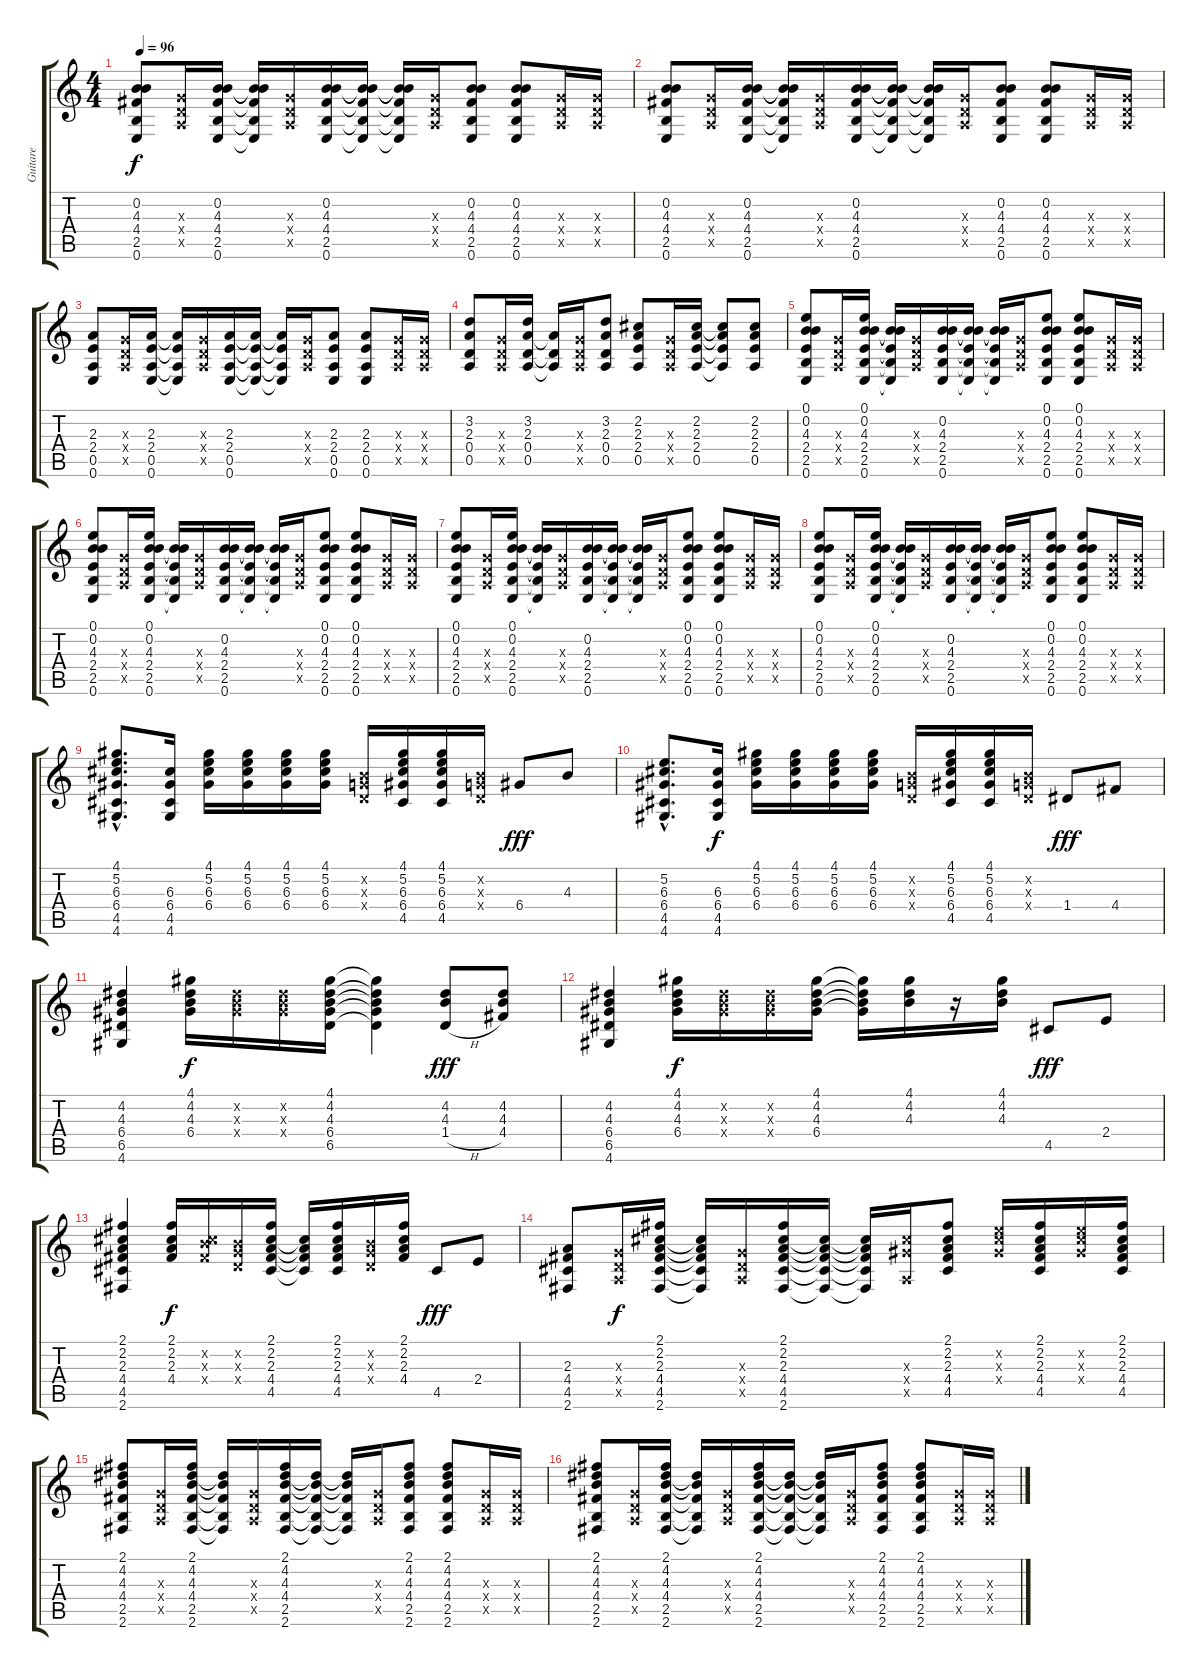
\track ("Guitare" "Guitare") {instrument electricguitarclean}
\staff {score tabs}
\tuning (E4 B3 G3 D3 A2 E2) {hide}
\ts (4 4)
\tempo 96
\clef g2
\ks c
(0.2 4.3 4.4 2.5 0.6).8{dy f} (0.3{x} 0.4{x} 0.5{x}).16 (0.2 4.3 4.4 2.5 0.6).16 (0.2{t} 4.3{t} 4.4{t} 2.5{t} 0.6{t}).16 (0.3{x} 0.4{x} 0.5{x}).16 (0.2 4.3 4.4 2.5 0.6).16 (0.2{t} 4.3{t} 4.4{t} 2.5{t} 0.6{t}).16 (0.2{t} 4.3{t} 4.4{t} 2.5{t} 0.6{t}).16 (0.3{x} 0.4{x} 0.5{x}).16 (0.2 4.3 4.4 2.5 0.6).8 (0.2 4.3 4.4 2.5 0.6).8 (0.3{x} 0.4{x} 0.5{x}).16 (0.3{x} 0.4{x} 0.5{x}).16 |
(0.2 4.3 4.4 2.5 0.6).8 (0.3{x} 0.4{x} 0.5{x}).16 (0.2 4.3 4.4 2.5 0.6).16 (0.2{t} 4.3{t} 4.4{t} 2.5{t} 0.6{t}).16 (0.3{x} 0.4{x} 0.5{x}).16 (0.2 4.3 4.4 2.5 0.6).16 (0.2{t} 4.3{t} 4.4{t} 2.5{t} 0.6{t}).16 (0.2{t} 4.3{t} 4.4{t} 2.5{t} 0.6{t}).16 (0.3{x} 0.4{x} 0.5{x}).16 (0.2 4.3 4.4 2.5 0.6).8 (0.2 4.3 4.4 2.5 0.6).8 (0.3{x} 0.4{x} 0.5{x}).16 (0.3{x} 0.4{x} 0.5{x}).16 |
(2.3 2.4 0.5 0.6).8 (0.3{x} 0.4{x} 0.5{x}).16 (2.3 2.4 0.5 0.6).16 (2.3{t} 2.4{t} 0.5{t} 0.6{t}).16 (0.3{x} 0.4{x} 0.5{x}).16 (2.3 2.4 0.5 0.6).16 (2.3{t} 2.4{t} 0.5{t} 0.6{t}).16 (2.3{t} 2.4{t} 0.5{t} 0.6{t}).16 (0.3{x} 0.4{x} 0.5{x}).16 (2.3 2.4 0.5 0.6).8 (2.3 2.4 0.5 0.6).8 (0.3{x} 0.4{x} 0.5{x}).16 (0.3{x} 0.4{x} 0.5{x}).16 |
(3.2 2.3 0.4 0.5).8 (0.3{x} 0.4{x} 0.5{x}).16 (3.2 2.3 0.4 0.5).16 (2.3{t} 0.4{t} 0.5{t}).16 (0.3{x} 0.4{x} 0.5{x}).16 (3.2 2.3 0.4 0.5).8 (2.2 2.3 2.4 0.5).8 (0.3{x} 0.4{x} 0.5{x}).16 (2.2 2.3 2.4 0.5).16 (2.2{t} 2.3{t} 2.4{t} 0.5{t}).8 (2.2 2.3 2.4 0.5).8 |
(0.1 0.2 4.3 2.4 2.5 0.6).8 (0.3{x} 0.4{x} 0.5{x}).16 (0.1 0.2 4.3 2.4 2.5 0.6).16 (0.2{t} 4.3{t} 2.4{t} 2.5{t} 0.6{t}).16 (0.3{x} 0.4{x} 0.5{x}).16 (0.2 4.3 2.4 2.5 0.6).16 (0.2{t} 4.3{t} 2.4{t} 2.5{t} 0.6{t}).16 (0.2{t} 4.3{t} 2.4{t} 2.5{t} 0.6{t}).16 (0.3{x} 0.4{x} 0.5{x}).16 (0.1 0.2 4.3 2.4 2.5 0.6).8 (0.1 0.2 4.3 2.4 2.5 0.6).8 (0.3{x} 0.4{x} 0.5{x}).16 (0.3{x} 0.4{x} 0.5{x}).16 |
(0.1 0.2 4.3 2.4 2.5 0.6).8 (0.3{x} 0.4{x} 0.5{x}).16 (0.1 0.2 4.3 2.4 2.5 0.6).16 (0.2{t} 4.3{t} 2.4{t} 2.5{t} 0.6{t}).16 (0.3{x} 0.4{x} 0.5{x}).16 (0.2 4.3 2.4 2.5 0.6).16 (0.2{t} 4.3{t} 2.4{t} 2.5{t} 0.6{t}).16 (0.2{t} 4.3{t} 2.4{t} 2.5{t} 0.6{t}).16 (0.3{x} 0.4{x} 0.5{x}).16 (0.1 0.2 4.3 2.4 2.5 0.6).8 (0.1 0.2 4.3 2.4 2.5 0.6).8 (0.3{x} 0.4{x} 0.5{x}).16 (0.3{x} 0.4{x} 0.5{x}).16 |
(0.1 0.2 4.3 2.4 2.5 0.6).8 (0.3{x} 0.4{x} 0.5{x}).16 (0.1 0.2 4.3 2.4 2.5 0.6).16 (0.2{t} 4.3{t} 2.4{t} 2.5{t} 0.6{t}).16 (0.3{x} 0.4{x} 0.5{x}).16 (0.2 4.3 2.4 2.5 0.6).16 (0.2{t} 4.3{t} 2.4{t} 2.5{t} 0.6{t}).16 (0.2{t} 4.3{t} 2.4{t} 2.5{t} 0.6{t}).16 (0.3{x} 0.4{x} 0.5{x}).16 (0.1 0.2 4.3 2.4 2.5 0.6).8 (0.1 0.2 4.3 2.4 2.5 0.6).8 (0.3{x} 0.4{x} 0.5{x}).16 (0.3{x} 0.4{x} 0.5{x}).16 |
(0.1 0.2 4.3 2.4 2.5 0.6).8 (0.3{x} 0.4{x} 0.5{x}).16 (0.1 0.2 4.3 2.4 2.5 0.6).16 (0.2{t} 4.3{t} 2.4{t} 2.5{t} 0.6{t}).16 (0.3{x} 0.4{x} 0.5{x}).16 (0.2 4.3 2.4 2.5 0.6).16 (0.2{t} 4.3{t} 2.4{t} 2.5{t} 0.6{t}).16 (0.2{t} 4.3{t} 2.4{t} 2.5{t} 0.6{t}).16 (0.3{x} 0.4{x} 0.5{x}).16 (0.1 0.2 4.3 2.4 2.5 0.6).8 (0.1 0.2 4.3 2.4 2.5 0.6).8 (0.3{x} 0.4{x} 0.5{x}).16 (0.3{x} 0.4{x} 0.5{x}).16 |
(4.1{hac} 5.2{hac} 6.3{hac} 6.4{hac} 4.5{hac} 4.6{hac}).8{d} (6.3 6.4 4.5 4.6).16 (4.1 5.2 6.3 6.4).16 (4.1 5.2 6.3 6.4).16 (4.1 5.2 6.3 6.4).16 (4.1 5.2 6.3 6.4).16 (0.2{x} 0.3{x} 0.4{x}).16 (4.1 5.2 6.3 6.4 4.5).16 (4.1 5.2 6.3 6.4 4.5).16 (0.2{x} 0.3{x} 0.4{x}).16 6.4.8{dy fff} 4.3.8 |
(5.2{hac} 6.3{hac} 6.4{hac} 4.5{hac} 4.6{hac}).8{d} (6.3 6.4 4.5 4.6).16{dy f} (4.1 5.2 6.3 6.4).16 (4.1 5.2 6.3 6.4).16 (4.1 5.2 6.3 6.4).16 (4.1 5.2 6.3 6.4).16 (0.2{x} 0.3{x} 0.4{x}).16 (4.1 5.2 6.3 6.4 4.5).16 (4.1 5.2 6.3 6.4 4.5).16 (0.2{x} 0.3{x} 0.4{x}).16 1.4.8{dy fff} 4.4.8 |
(4.2 4.3 6.4 6.5 4.6).4 (4.1 4.2 4.3 6.4).16{dy f} (4.2{x} 4.3{x} 6.4{x}).16 (4.2{x} 4.3{x} 6.4{x}).16 (4.1 4.2 4.3 6.4 6.5).16 (4.1{t} 4.2{t} 4.3{t} 6.4{t} 6.5{t}).4 (4.2 4.3 1.4{h}).8{dy fff} (4.2 4.3 4.4).8 |
(4.2 4.3 6.4 6.5 4.6).4 (4.1 4.2 4.3 6.4).16{dy f} (4.2{x} 4.3{x} 6.4{x}).16 (4.2{x} 4.3{x} 6.4{x}).16 (4.1 4.2 4.3 6.4).16 (4.1{t} 4.2{t} 4.3{t} 6.4{t}).16 (4.1 4.2 4.3).16 r.16 (4.1 4.2 4.3).16 4.5.8{dy fff} 2.4.8 |
(2.1 2.2 2.3 4.4 4.5 2.6).4 (2.1 2.2 2.3 4.4).16{dy f} (2.2{x} 4.3{x} 4.4{x}).16 (0.2{x} 0.3{x} 0.4{x}).16 (2.1 2.2 2.3 4.4 4.5).16 (2.2{t} 2.3{t} 4.4{t} 4.5{t}).16 (2.1 2.2 2.3 4.4 4.5).16 (0.2{x} 0.3{x} 0.4{x}).16 (2.1 2.2 2.3 4.4).16 4.5.8{dy fff} 2.4.8 |
(2.3 4.4 4.5 2.6).8 (0.3{x} 0.4{x} 0.5{x}).16{dy f} (2.1 2.2 2.3 4.4 4.5 2.6).16 (2.2{t} 2.3{t} 4.4{t} 4.5{t} 2.6{t}).16 (0.3{x} 0.4{x} 0.5{x}).16 (2.1 2.2 2.3 4.4 4.5 2.6).16 (2.2{t} 2.3{t} 4.4{t} 4.5{t} 2.6{t}).16 (2.2{t} 2.3{t} 4.4{t} 4.5{t} 2.6{t}).16 (6.3{x} 6.4{x} 0.5{x}).16 (2.1 2.2 2.3 4.4 4.5).8 (5.2{x} 6.3{x} 6.4{x}).16 (2.1 2.2 2.3 4.4 4.5).16 (5.2{x} 6.3{x} 6.4{x}).16 (2.1 2.2 2.3 4.4 4.5).16 |
(2.1 4.2 4.3 4.4 2.5 2.6).8 (0.3{x} 0.4{x} 0.5{x}).16 (2.1 4.2 4.3 4.4 2.5 2.6).16 (4.2{t} 4.3{t} 4.4{t} 2.5{t} 2.6{t}).16 (0.3{x} 0.4{x} 0.5{x}).16 (2.1 4.2 4.3 4.4 2.5 2.6).16 (4.2{t} 4.3{t} 4.4{t} 2.5{t} 2.6{t}).16 (4.2{t} 4.3{t} 4.4{t} 2.5{t} 2.6{t}).16 (0.3{x} 0.4{x} 0.5{x}).16 (2.1 4.2 4.3 4.4 2.5 2.6).8 (2.1 4.2 4.3 4.4 2.5 2.6).8 (0.3{x} 0.4{x} 0.5{x}).16 (0.3{x} 0.4{x} 0.5{x}).16 |
(2.1 4.2 4.3 4.4 2.5 2.6).8 (0.3{x} 0.4{x} 0.5{x}).16 (2.1 4.2 4.3 4.4 2.5 2.6).16 (4.2{t} 4.3{t} 4.4{t} 2.5{t} 2.6{t}).16 (0.3{x} 0.4{x} 0.5{x}).16 (2.1 4.2 4.3 4.4 2.5 2.6).16 (4.2{t} 4.3{t} 4.4{t} 2.5{t} 2.6{t}).16 (4.2{t} 4.3{t} 4.4{t} 2.5{t} 2.6{t}).16 (0.3{x} 0.4{x} 0.5{x}).16 (2.1 4.2 4.3 4.4 2.5 2.6).8 (2.1 4.2 4.3 4.4 2.5 2.6).8 (0.3{x} 0.4{x} 0.5{x}).16 (0.3{x} 0.4{x} 0.5{x}).16
